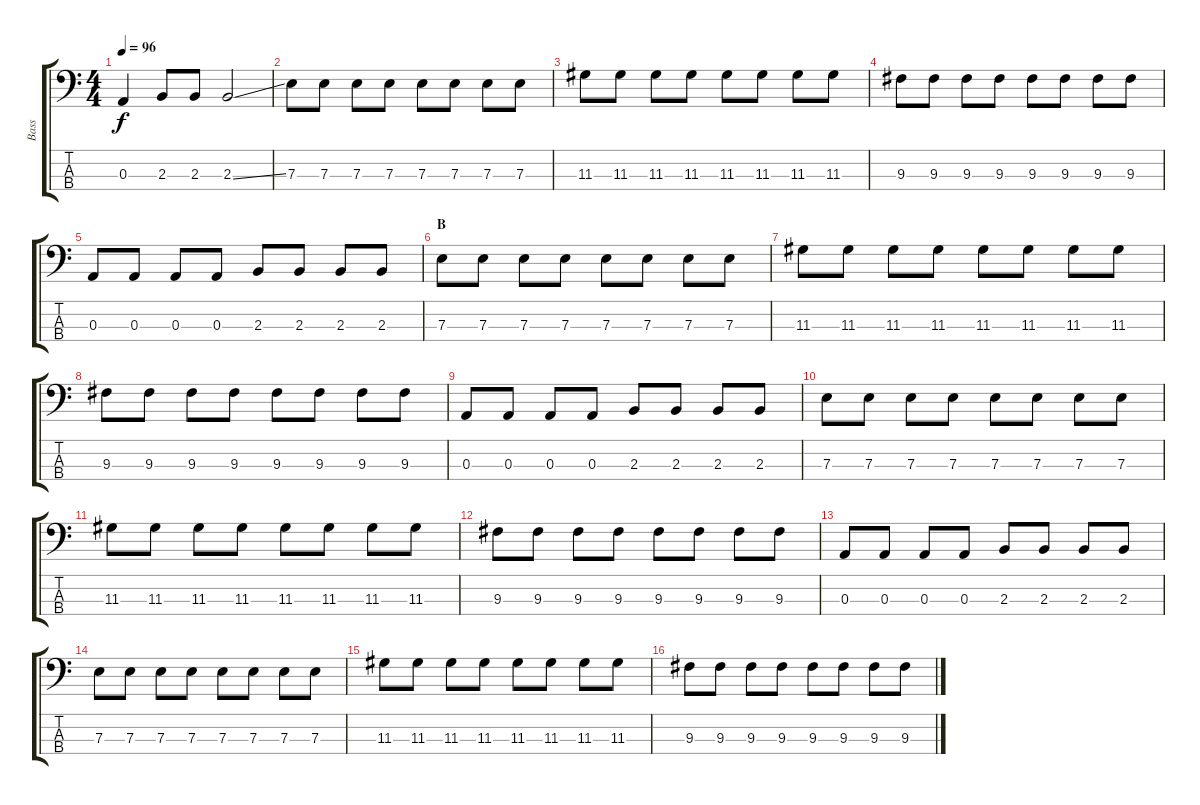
\track ("Bass" "Bass") {instrument electricbassfinger}
\staff {score tabs}
\tuning (G2 D2 A1 E1) {hide}
\ts (4 4)
\tempo 96
\clef f4
\ks c
0.3.4{dy f} 2.3.8 2.3.8 2.3{ss}.2 |
7.3.8 7.3.8 7.3.8 7.3.8 7.3.8 7.3.8 7.3.8 7.3.8 |
11.3.8 11.3.8 11.3.8 11.3.8 11.3.8 11.3.8 11.3.8 11.3.8 |
9.3.8 9.3.8 9.3.8 9.3.8 9.3.8 9.3.8 9.3.8 9.3.8 |
0.3.8 0.3.8 0.3.8 0.3.8 2.3.8 2.3.8 2.3.8 2.3.8 |
\section ("" "B")
7.3.8 7.3.8 7.3.8 7.3.8 7.3.8 7.3.8 7.3.8 7.3.8 |
11.3.8 11.3.8 11.3.8 11.3.8 11.3.8 11.3.8 11.3.8 11.3.8 |
9.3.8 9.3.8 9.3.8 9.3.8 9.3.8 9.3.8 9.3.8 9.3.8 |
0.3.8 0.3.8 0.3.8 0.3.8 2.3.8 2.3.8 2.3.8 2.3.8 |
7.3.8 7.3.8 7.3.8 7.3.8 7.3.8 7.3.8 7.3.8 7.3.8 |
11.3.8 11.3.8 11.3.8 11.3.8 11.3.8 11.3.8 11.3.8 11.3.8 |
9.3.8 9.3.8 9.3.8 9.3.8 9.3.8 9.3.8 9.3.8 9.3.8 |
0.3.8 0.3.8 0.3.8 0.3.8 2.3.8 2.3.8 2.3.8 2.3.8 |
7.3.8 7.3.8 7.3.8 7.3.8 7.3.8 7.3.8 7.3.8 7.3.8 |
11.3.8 11.3.8 11.3.8 11.3.8 11.3.8 11.3.8 11.3.8 11.3.8 |
9.3.8 9.3.8 9.3.8 9.3.8 9.3.8 9.3.8 9.3.8 9.3.8
